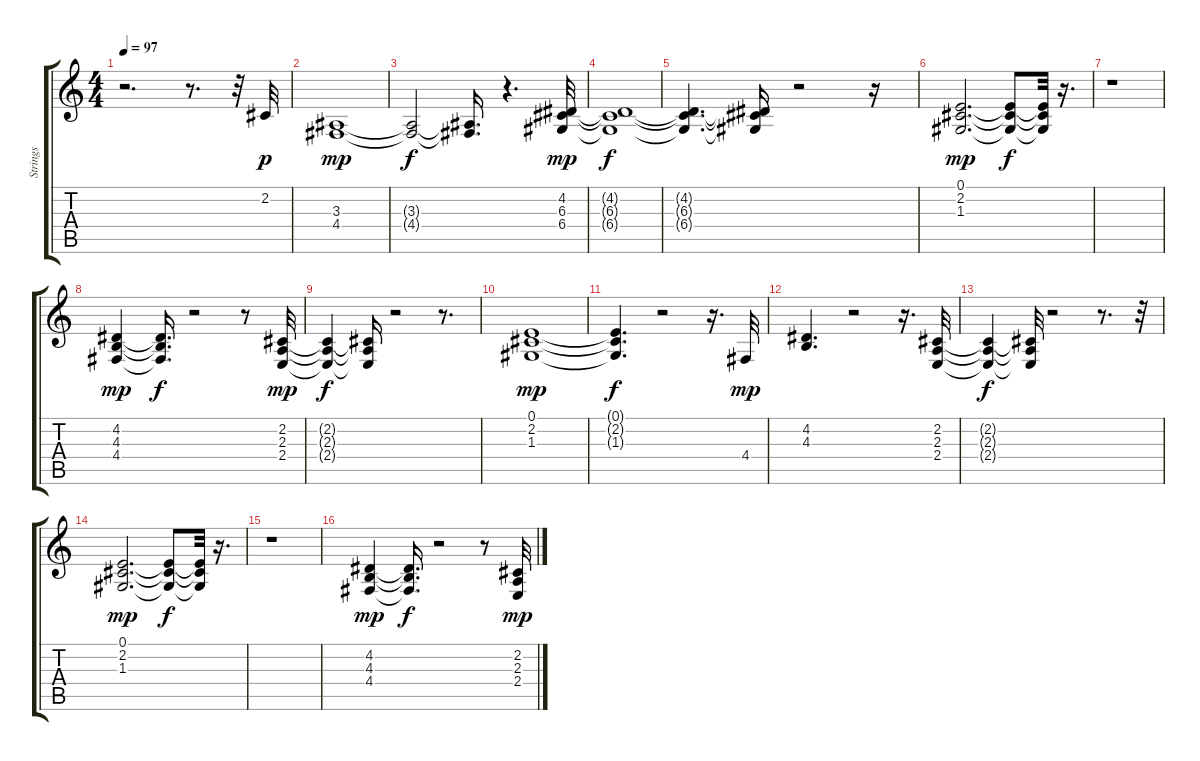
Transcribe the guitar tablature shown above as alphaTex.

\track ("Strings" "Strings") {instrument synthstrings2}
\staff {score tabs}
\tuning (E4 B3 G3 D3 A2 E2) {hide}
\ts (4 4)
\tempo 97
\clef g2
\ks c
r.2{d dy f} r.8{d} r.32 2.2.32{dy p} |
(3.3 4.4).1{dy mp} |
(3.3{t} 4.4{t}).2{dy f} (3.3{t} 4.4{t}).16{d} r.4{d} (4.2 6.3 6.4).32{dy mp} |
(4.2{t} 6.3{t} 6.4{t}).1{dy f} |
(4.2{t} 6.3{t} 6.4{t}).4{d} (4.2{t} 6.3{t} 6.4{t}).16 r.2 r.16 |
(0.1 2.2 1.3).2{d dy mp} (0.1{t} 2.2{t} 1.3{t}).8{dy f} (0.1{t} 2.2{t} 1.3{t}).32 r.16{d} |
r.1 |
(4.2 4.3 4.4).4{dy mp} (4.2{t} 4.3{t} 4.4{t}).16{d dy f} r.2 r.8 (2.2 2.3 2.4).32{dy mp} |
(2.2{t} 2.3{t} 2.4{t}).4{dy f} (2.2{t} 2.3{t} 2.4{t}).16 r.2 r.8{d} |
(0.1 2.2 1.3).1{dy mp} |
(0.1{t} 2.2{t} 1.3{t}).4{d dy f} r.2 r.16{d} 4.4.32{dy mp} |
(4.2 4.3).4{d} r.2 r.16{d} (2.2 2.3 2.4).32 |
(2.2{t} 2.3{t} 2.4{t}).4{dy f} (2.2{t} 2.3{t} 2.4{t}).32 r.2 r.8{d} r.32 |
(0.1 2.2 1.3).2{d dy mp} (0.1{t} 2.2{t} 1.3{t}).8{dy f} (0.1{t} 2.2{t} 1.3{t}).32 r.16{d} |
r.1 |
(4.2 4.3 4.4).4{dy mp} (4.2{t} 4.3{t} 4.4{t}).16{d dy f} r.2 r.8 (2.2 2.3 2.4).32{dy mp}
